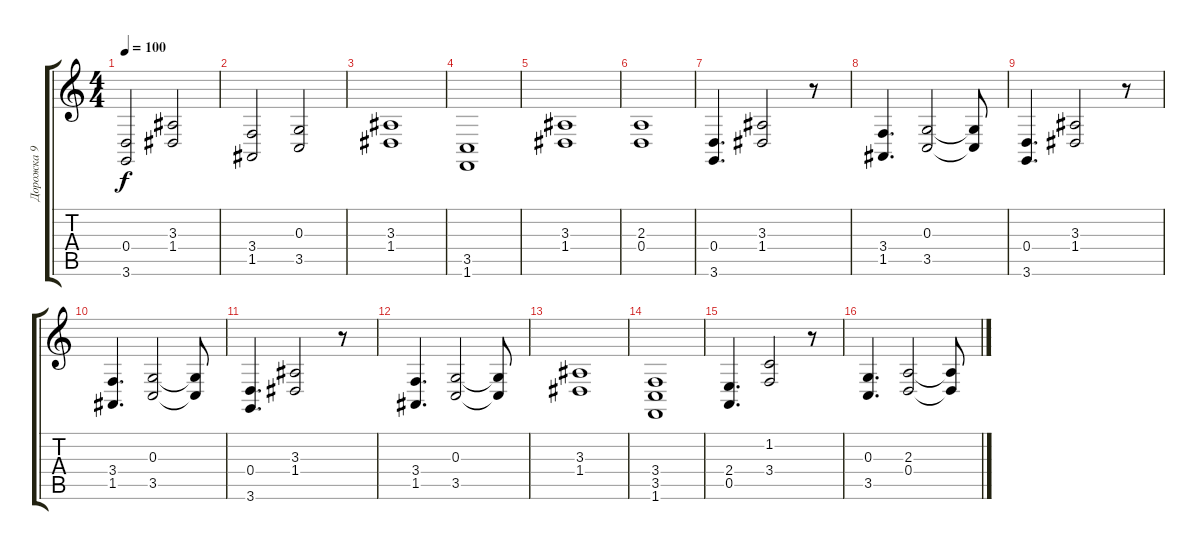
\track ("Дорожка 9" "Дорожка 9") {instrument pad2warm}
\staff {score tabs}
\tuning (E4 B3 G3 D3 A2 E2) {hide}
\ts (4 4)
\tempo 100
\clef g2
\ks c
(0.4 3.6).2{dy f} (3.3 1.4).2 |
(3.4 1.5).2 (0.3 3.5).2 |
(3.3 1.4).1 |
(3.5 1.6).1 |
(3.3 1.4).1 |
(2.3 0.4).1 |
(0.4 3.6).4{d} (3.3 1.4).2 r.8 |
(3.4 1.5).4{d} (0.3 3.5).2 (0.3{t} 3.5{t}).8 |
(0.4 3.6).4{d} (3.3 1.4).2 r.8 |
(3.4 1.5).4{d} (0.3 3.5).2 (0.3{t} 3.5{t}).8 |
(0.4 3.6).4{d} (3.3 1.4).2 r.8 |
(3.4 1.5).4{d} (0.3 3.5).2 (0.3{t} 3.5{t}).8 |
(3.3 1.4).1 |
(3.4 3.5 1.6).1 |
(2.4 0.5).4{d} (1.2 3.4).2 r.8 |
(0.3 3.5).4{d} (2.3 0.4).2 (2.3{t} 0.4{t}).8
